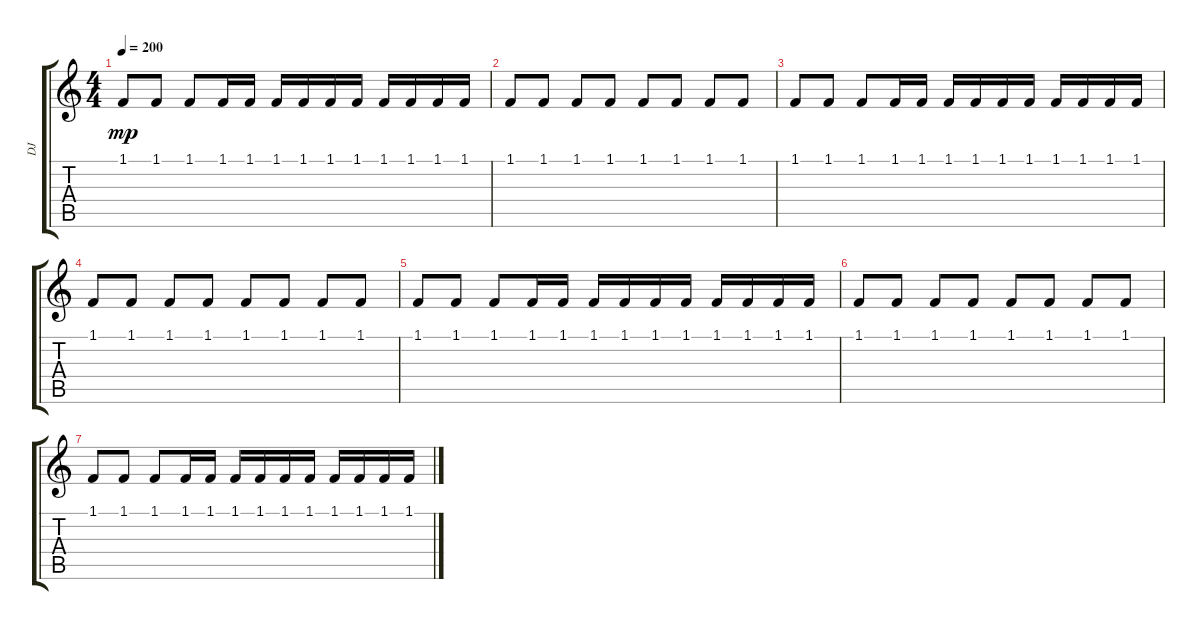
\track ("DJ" "DJ") {instrument melodictom}
\staff {score tabs}
\tuning (E4 B3 G3 D3 A2 E2) {hide}
\ts (4 4)
\tempo 200
\clef g2
\ks c
1.1.8{dy mp} 1.1.8 1.1.8 1.1.16 1.1.16 1.1.16 1.1.16 1.1.16 1.1.16 1.1.16 1.1.16 1.1.16 1.1.16 |
1.1.8 1.1.8 1.1.8 1.1.8 1.1.8 1.1.8 1.1.8 1.1.8 |
1.1.8 1.1.8 1.1.8 1.1.16 1.1.16 1.1.16 1.1.16 1.1.16 1.1.16 1.1.16 1.1.16 1.1.16 1.1.16 |
1.1.8 1.1.8 1.1.8 1.1.8 1.1.8 1.1.8 1.1.8 1.1.8 |
1.1.8 1.1.8 1.1.8 1.1.16 1.1.16 1.1.16 1.1.16 1.1.16 1.1.16 1.1.16 1.1.16 1.1.16 1.1.16 |
1.1.8 1.1.8 1.1.8 1.1.8 1.1.8 1.1.8 1.1.8 1.1.8 |
1.1.8 1.1.8 1.1.8 1.1.16 1.1.16 1.1.16 1.1.16 1.1.16 1.1.16 1.1.16 1.1.16 1.1.16 1.1.16
